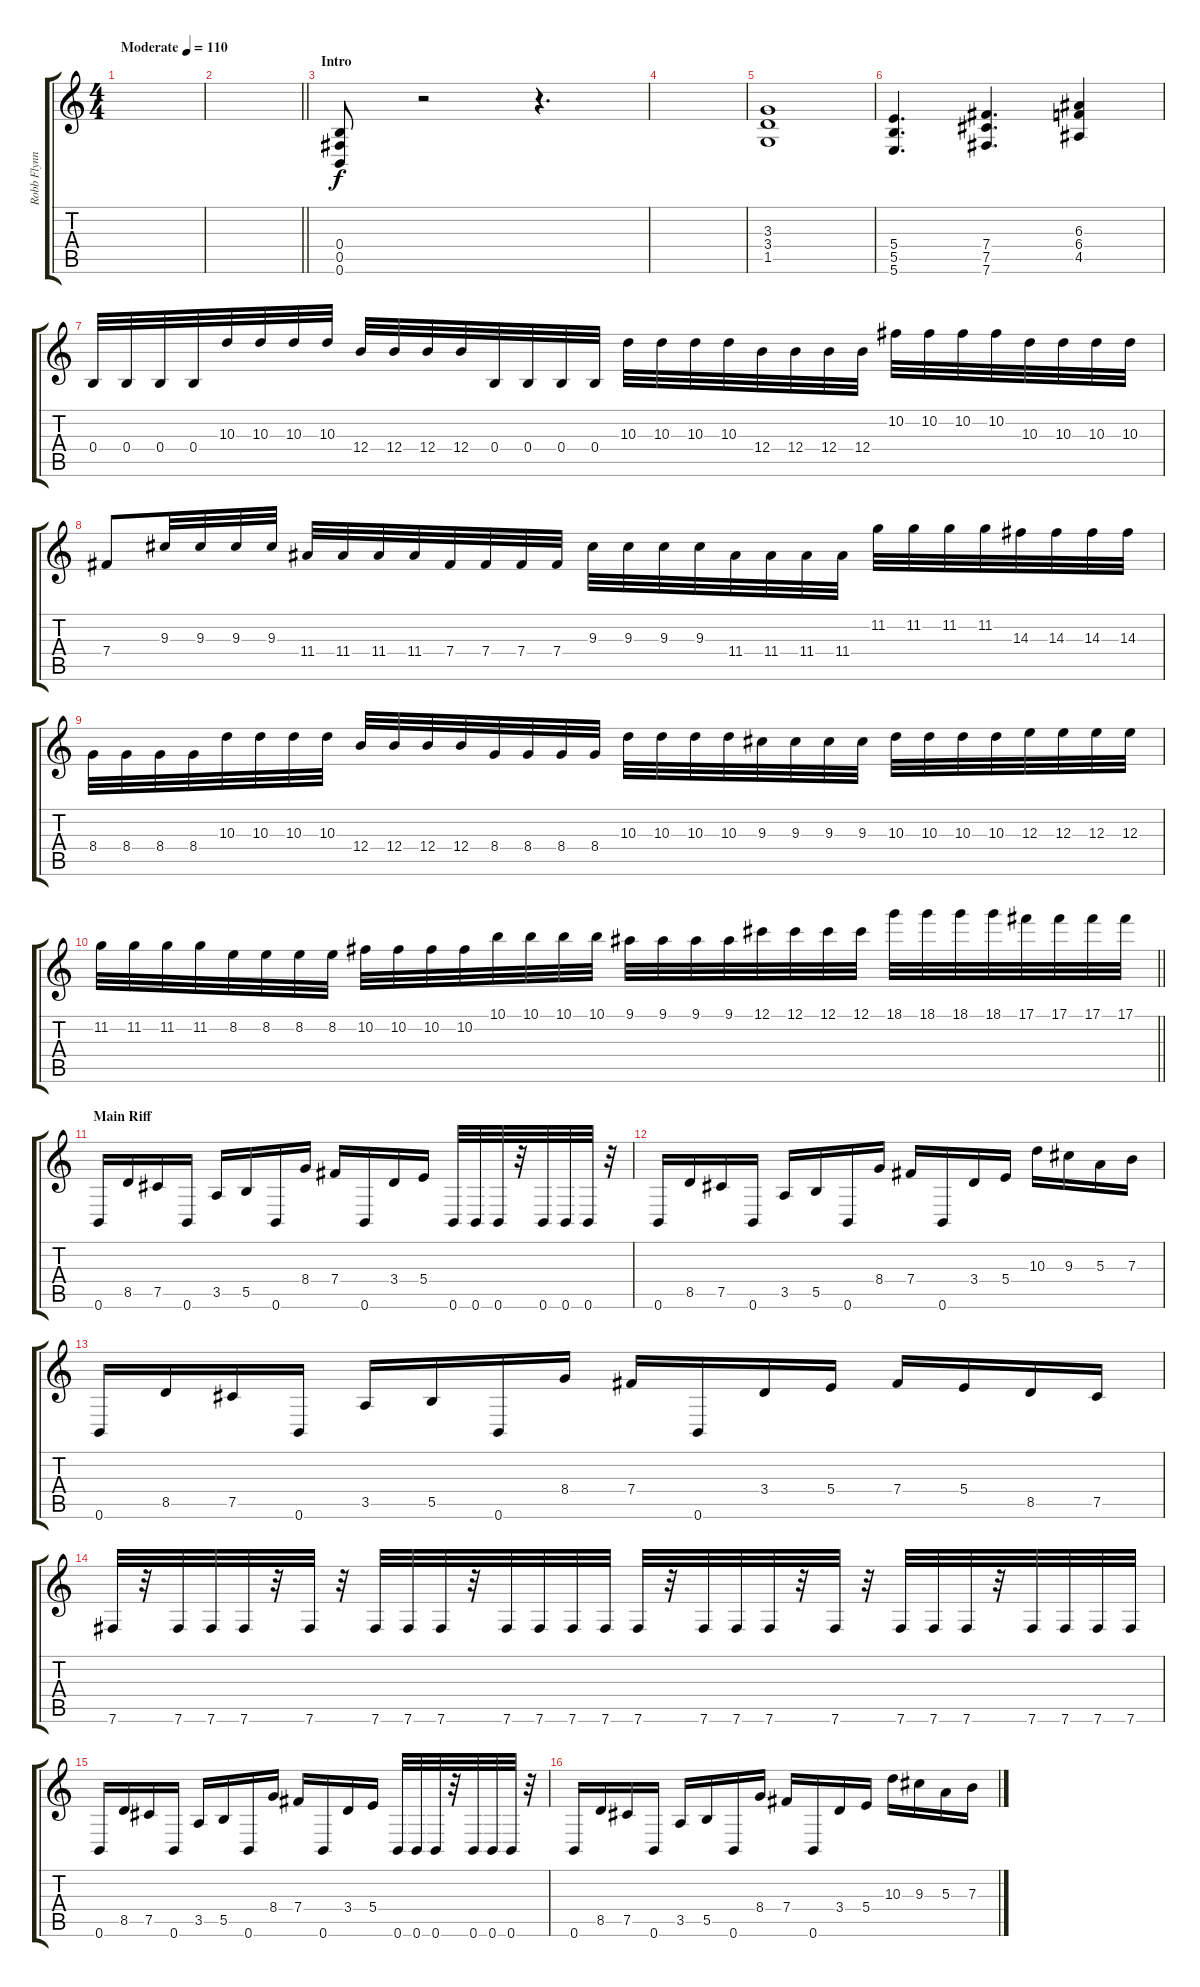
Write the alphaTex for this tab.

\track ("Robb Flynn" "Robb Flynn") {instrument distortionguitar}
\staff {score tabs}
\tuning (Db4 Ab3 E3 B2 Gb2 B1) {hide}
\ts (4 4)
\tempo (110 "Moderate")
\clef g2
\ks c
|
\barLineRight lightlight
|
\section ("" "Intro")
(0.4 0.5 0.6).8 r.2 r.4{d} |
|
(3.3 3.4 1.5).1 |
(5.4 5.5 5.6).4{d} (7.4 7.5 7.6).4{d} (6.3 6.4 4.5).4 |
0.4.32 0.4.32 0.4.32 0.4.32 10.3.32 10.3.32 10.3.32 10.3.32 12.4.32 12.4.32 12.4.32 12.4.32 0.4.32 0.4.32 0.4.32 0.4.32 10.3.32 10.3.32 10.3.32 10.3.32 12.4.32 12.4.32 12.4.32 12.4.32 10.2.32 10.2.32 10.2.32 10.2.32 10.3.32 10.3.32 10.3.32 10.3.32 |
7.4.8 9.3.32 9.3.32 9.3.32 9.3.32 11.4.32 11.4.32 11.4.32 11.4.32 7.4.32 7.4.32 7.4.32 7.4.32 9.3.32 9.3.32 9.3.32 9.3.32 11.4.32 11.4.32 11.4.32 11.4.32 11.2.32 11.2.32 11.2.32 11.2.32 14.3.32 14.3.32 14.3.32 14.3.32 |
8.4.32 8.4.32 8.4.32 8.4.32 10.3.32 10.3.32 10.3.32 10.3.32 12.4.32 12.4.32 12.4.32 12.4.32 8.4.32 8.4.32 8.4.32 8.4.32 10.3.32 10.3.32 10.3.32 10.3.32 9.3.32 9.3.32 9.3.32 9.3.32 10.3.32 10.3.32 10.3.32 10.3.32 12.3.32 12.3.32 12.3.32 12.3.32 |
\barLineRight lightlight
11.2.32 11.2.32 11.2.32 11.2.32 8.2.32 8.2.32 8.2.32 8.2.32 10.2.32 10.2.32 10.2.32 10.2.32 10.1.32 10.1.32 10.1.32 10.1.32 9.1.32 9.1.32 9.1.32 9.1.32 12.1.32 12.1.32 12.1.32 12.1.32 18.1.32 18.1.32 18.1.32 18.1.32 17.1.32 17.1.32 17.1.32 17.1.32 |
\section ("" "Main Riff")
0.6.16 8.5.16 7.5.16 0.6.16 3.5.16 5.5.16 0.6.16 8.4.16 7.4.16 0.6.16 3.4.16 5.4.16 0.6.32 0.6.32 0.6.32 r.32 0.6.32 0.6.32 0.6.32 r.32 |
0.6.16 8.5.16 7.5.16 0.6.16 3.5.16 5.5.16 0.6.16 8.4.16 7.4.16 0.6.16 3.4.16 5.4.16 10.3.16 9.3.16 5.3.16 7.3.16 |
0.6.16 8.5.16 7.5.16 0.6.16 3.5.16 5.5.16 0.6.16 8.4.16 7.4.16 0.6.16 3.4.16 5.4.16 7.4.16 5.4.16 8.5.16 7.5.16 |
7.6.32 r.32 7.6.32 7.6.32 7.6.32 r.32 7.6.32 r.32 7.6.32 7.6.32 7.6.32 r.32 7.6.32 7.6.32 7.6.32 7.6.32 7.6.32 r.32 7.6.32 7.6.32 7.6.32 r.32 7.6.32 r.32 7.6.32 7.6.32 7.6.32 r.32 7.6.32 7.6.32 7.6.32 7.6.32 |
0.6.16 8.5.16 7.5.16 0.6.16 3.5.16 5.5.16 0.6.16 8.4.16 7.4.16 0.6.16 3.4.16 5.4.16 0.6.32 0.6.32 0.6.32 r.32 0.6.32 0.6.32 0.6.32 r.32 |
0.6.16 8.5.16 7.5.16 0.6.16 3.5.16 5.5.16 0.6.16 8.4.16 7.4.16 0.6.16 3.4.16 5.4.16 10.3.16 9.3.16 5.3.16 7.3.16
